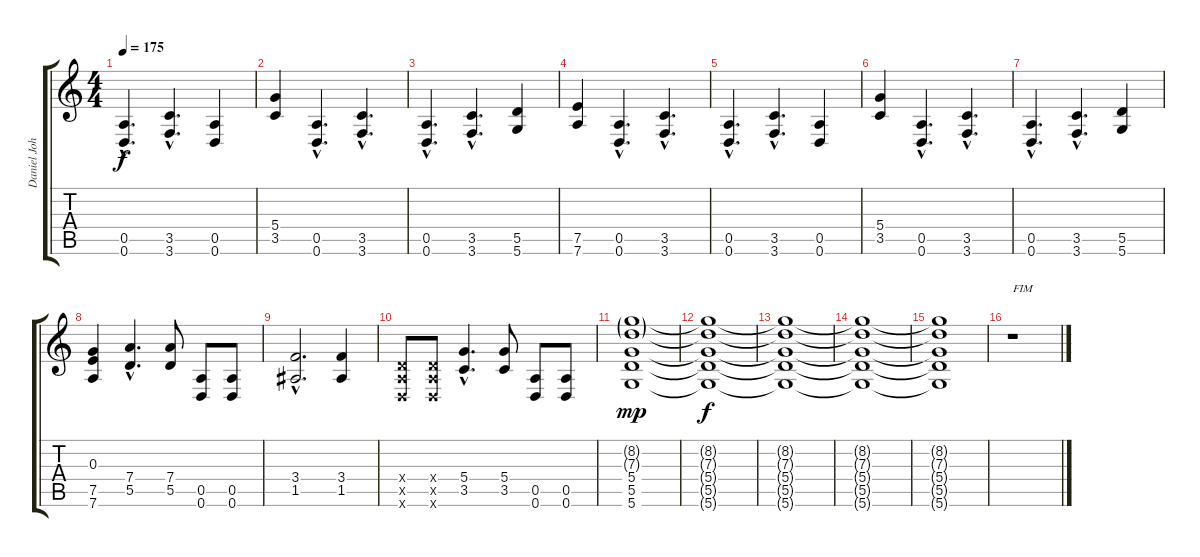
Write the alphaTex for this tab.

\track ("Daniel Johns" "Daniel Joh") {instrument distortionguitar}
\staff {score tabs}
\tuning (E4 B3 G3 D3 A2 D2) {hide}
\ts (4 4)
\tempo 175
\clef g2
\ks c
(0.5{hac} 0.6{hac}).4{d dy f} (3.5{hac} 3.6{hac}).4{d} (0.5 0.6).4 |
(5.4 3.5).4 (0.5{hac} 0.6{hac}).4{d} (3.5{hac} 3.6{hac}).4{d} |
(0.5{hac} 0.6{hac}).4{d} (3.5{hac} 3.6{hac}).4{d} (5.5 5.6).4 |
(7.5 7.6).4 (0.5{hac} 0.6{hac}).4{d} (3.5{hac} 3.6{hac}).4{d} |
(0.5{hac} 0.6{hac}).4{d} (3.5{hac} 3.6{hac}).4{d} (0.5 0.6).4 |
(5.4 3.5).4 (0.5{hac} 0.6{hac}).4{d} (3.5{hac} 3.6{hac}).4{d} |
(0.5{hac} 0.6{hac}).4{d} (3.5{hac} 3.6{hac}).4{d} (5.5 5.6).4 |
(0.3 7.5 7.6).4 (7.4{hac} 5.5{hac}).4{d} (7.4 5.5).8 (0.5 0.6).8{volume 11 instrument electricguitarmuted} (0.5 0.6).8 |
(3.4{hac} 1.5{hac}).2{d volume 13 instrument distortionguitar} (3.4 1.5).4 |
(0.4{x} 0.5{x} 0.6{x}).8{volume 16 balance 8} (0.4{x} 0.5{x} 0.6{x}).8 (5.4{hac} 3.5{hac}).4{d volume 13 balance 15} (5.4 3.5).8 (0.5 0.6).8{volume 11 instrument electricguitarmuted} (0.5 0.6).8 |
(8.2{g} 7.3{g} 5.4 5.5 5.6).1{dy mp volume 13 instrument distortionguitar} |
(8.2{t} 7.3{t} 5.4{t} 5.5{t} 5.6{t}).1{dy f} |
(8.2{t} 7.3{t} 5.4{t} 5.5{t} 5.6{t}).1 |
(8.2{t} 7.3{t} 5.4{t} 5.5{t} 5.6{t}).1 |
(8.2{t} 7.3{t} 5.4{t} 5.5{t} 5.6{t}).1 |
r.1{txt "FIM"}
